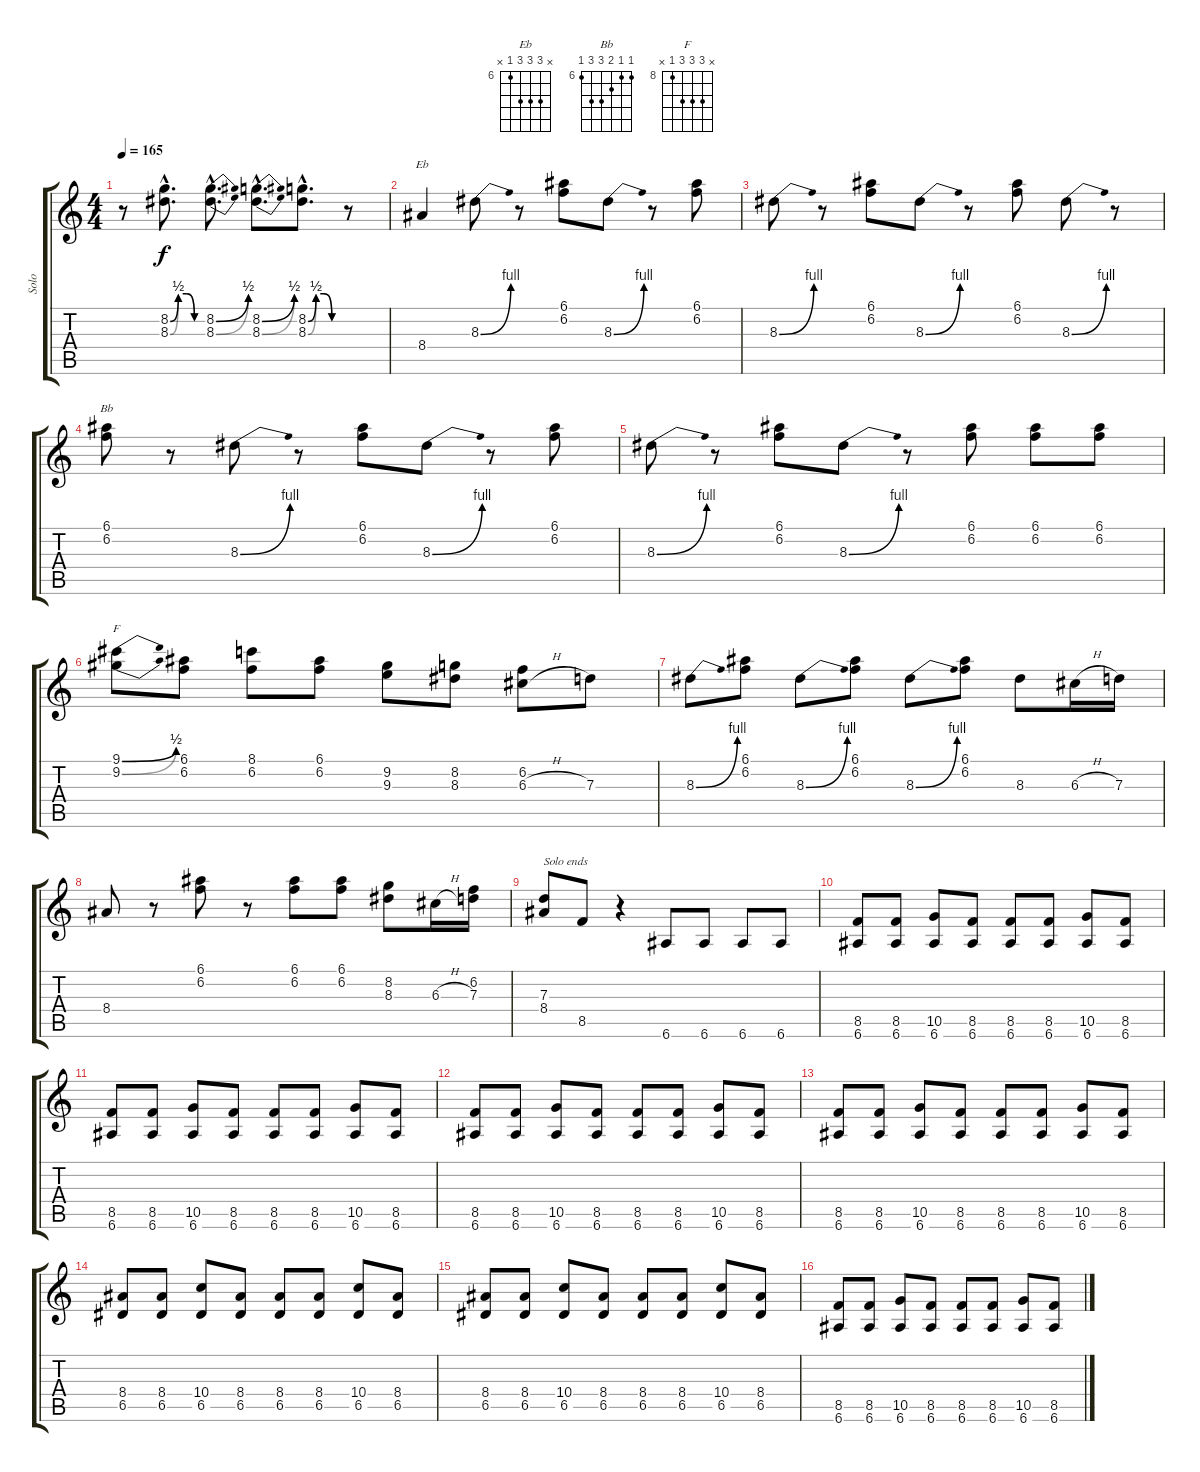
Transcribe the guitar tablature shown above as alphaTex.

\track ("Solo" "Solo") {instrument distortionguitar}
\staff {score tabs}
\tuning (E4 B3 G3 D3 A2 E2) {hide}
\chord ("Eb" x 8 8 8 6 x) {firstfret 6}
\chord ("Bb" 6 6 7 8 8 6) {firstfret 6}
\chord ("F" x 10 10 10 8 x) {firstfret 8}
\ts (4 4)
\tempo 165
\clef g2
\ks c
r.8{dy f} (8.2{be (custom 0 0 15 2 30 2 45 0 60 0) hac} 8.3{be (custom 0 0 15 2 30 2 45 0 60 0) hac}).8{d} (8.2{be (bend 0 0 60 2) hac} 8.3{be (bend 0 0 60 2) hac}).8{d} (8.2{be (bend 0 0 60 2) hac} 8.3{be (bend 0 0 60 2) hac}).8{d} (8.2{be (custom 0 0 15 2 30 2 45 0 60 0) hac} 8.3{be (custom 0 0 15 2 30 2 45 0 60 0) hac}).8{d} r.8 |
8.4.4{ch "Eb"} 8.3{be (bend 0 0 60 4)}.8 r.8 (6.1 6.2).8 8.3{be (bend 0 0 60 4)}.8 r.8 (6.1 6.2).8 |
8.3{be (bend 0 0 60 4)}.8 r.8 (6.1 6.2).8 8.3{be (bend 0 0 60 4)}.8 r.8 (6.1 6.2).8 8.3{be (bend 0 0 60 4)}.8 r.8 |
(6.1 6.2).8{ch "Bb"} r.8 8.3{be (bend 0 0 60 4)}.8 r.8 (6.1 6.2).8 8.3{be (bend 0 0 60 4)}.8 r.8 (6.1 6.2).8 |
8.3{be (bend 0 0 60 4)}.8 r.8 (6.1 6.2).8 8.3{be (bend 0 0 60 4)}.8 r.8 (6.1 6.2).8 (6.1 6.2).8 (6.1 6.2).8 |
(9.1{be (bend 0 0 60 2)} 9.2{be (bend 0 0 60 2)}).8{ch "F"} (6.1 6.2).8 (8.1 6.2).8 (6.1 6.2).8 (9.2 9.3).8 (8.2 8.3).8 (6.2 6.3{h}).8 7.3.8 |
8.3{be (bend 0 0 60 4)}.8 (6.1 6.2).8 8.3{be (bend 0 0 60 4)}.8 (6.1 6.2).8 8.3{be (bend 0 0 60 4)}.8 (6.1 6.2).8 8.3.8 6.3{h}.16 7.3.16 |
8.4.8 r.8 (6.1 6.2).8 r.8 (6.1 6.2).8 (6.1 6.2).8 (8.2 8.3).8 6.3{h}.16 (6.2 7.3).16 |
(7.3 8.4).8{txt "Solo ends"} 8.5.8 r.4 6.6.8 6.6.8 6.6.8 6.6.8 |
(8.5 6.6).8 (8.5 6.6).8 (10.5 6.6).8 (8.5 6.6).8 (8.5 6.6).8 (8.5 6.6).8 (10.5 6.6).8 (8.5 6.6).8 |
(8.5 6.6).8 (8.5 6.6).8 (10.5 6.6).8 (8.5 6.6).8 (8.5 6.6).8 (8.5 6.6).8 (10.5 6.6).8 (8.5 6.6).8 |
(8.5 6.6).8 (8.5 6.6).8 (10.5 6.6).8 (8.5 6.6).8 (8.5 6.6).8 (8.5 6.6).8 (10.5 6.6).8 (8.5 6.6).8 |
(8.5 6.6).8 (8.5 6.6).8 (10.5 6.6).8 (8.5 6.6).8 (8.5 6.6).8 (8.5 6.6).8 (10.5 6.6).8 (8.5 6.6).8 |
(8.4 6.5).8 (8.4 6.5).8 (10.4 6.5).8 (8.4 6.5).8 (8.4 6.5).8 (8.4 6.5).8 (10.4 6.5).8 (8.4 6.5).8 |
(8.4 6.5).8 (8.4 6.5).8 (10.4 6.5).8 (8.4 6.5).8 (8.4 6.5).8 (8.4 6.5).8 (10.4 6.5).8 (8.4 6.5).8 |
(8.5 6.6).8 (8.5 6.6).8 (10.5 6.6).8 (8.5 6.6).8 (8.5 6.6).8 (8.5 6.6).8 (10.5 6.6).8 (8.5 6.6).8
